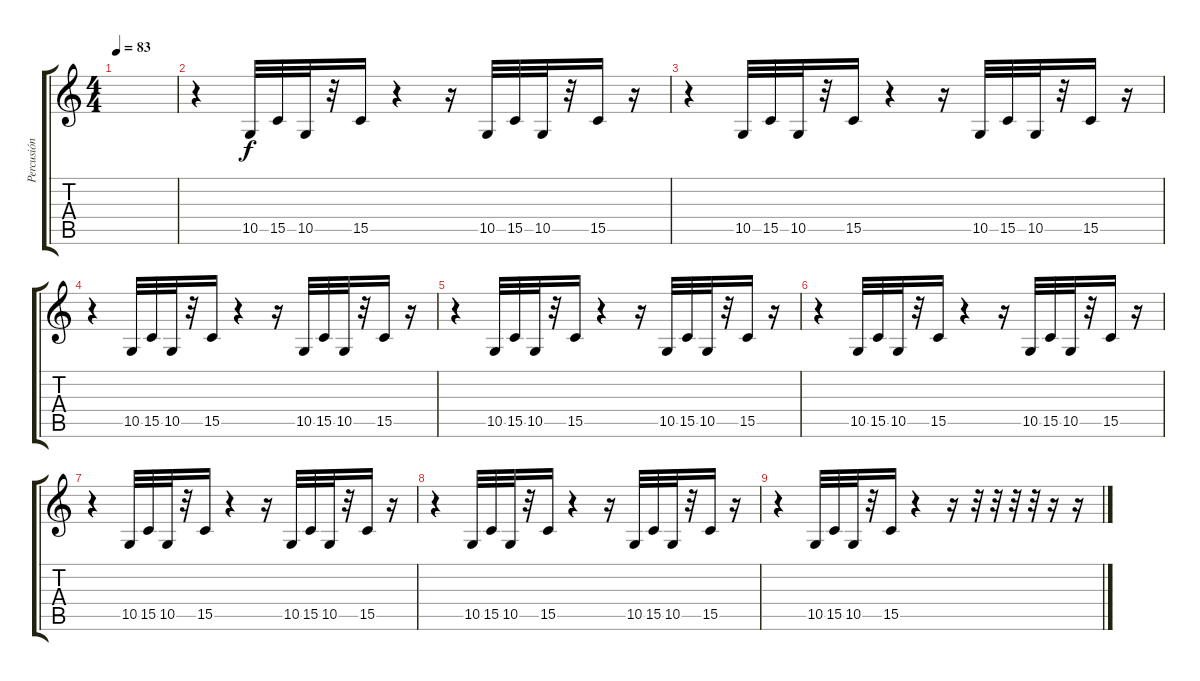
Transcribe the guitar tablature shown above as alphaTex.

\track ("Percusión" "Percusión") {instrument melodictom}
\staff {score tabs}
\tuning (E4 B3 G3 D3 A2 E2) {hide}
\ts (4 4)
\tempo 83
\clef g2
\ks c
|
r.4 10.5.32 15.5.32 10.5.32 r.32 15.5.16 r.4 r.16 10.5.32 15.5.32 10.5.32 r.32 15.5.16 r.16 |
r.4 10.5.32 15.5.32 10.5.32 r.32 15.5.16 r.4 r.16 10.5.32 15.5.32 10.5.32 r.32 15.5.16 r.16 |
r.4 10.5.32 15.5.32 10.5.32 r.32 15.5.16 r.4 r.16 10.5.32 15.5.32 10.5.32 r.32 15.5.16 r.16 |
r.4 10.5.32 15.5.32 10.5.32 r.32 15.5.16 r.4 r.16 10.5.32 15.5.32 10.5.32 r.32 15.5.16 r.16 |
r.4 10.5.32 15.5.32 10.5.32 r.32 15.5.16 r.4 r.16 10.5.32 15.5.32 10.5.32 r.32 15.5.16 r.16 |
r.4 10.5.32 15.5.32 10.5.32 r.32 15.5.16 r.4 r.16 10.5.32 15.5.32 10.5.32 r.32 15.5.16 r.16 |
r.4 10.5.32 15.5.32 10.5.32 r.32 15.5.16 r.4 r.16 10.5.32 15.5.32 10.5.32 r.32 15.5.16 r.16 |
r.4 10.5.32 15.5.32 10.5.32 r.32 15.5.16 r.4 r.16 r.32 r.32 r.32 r.32 r.16 r.16
